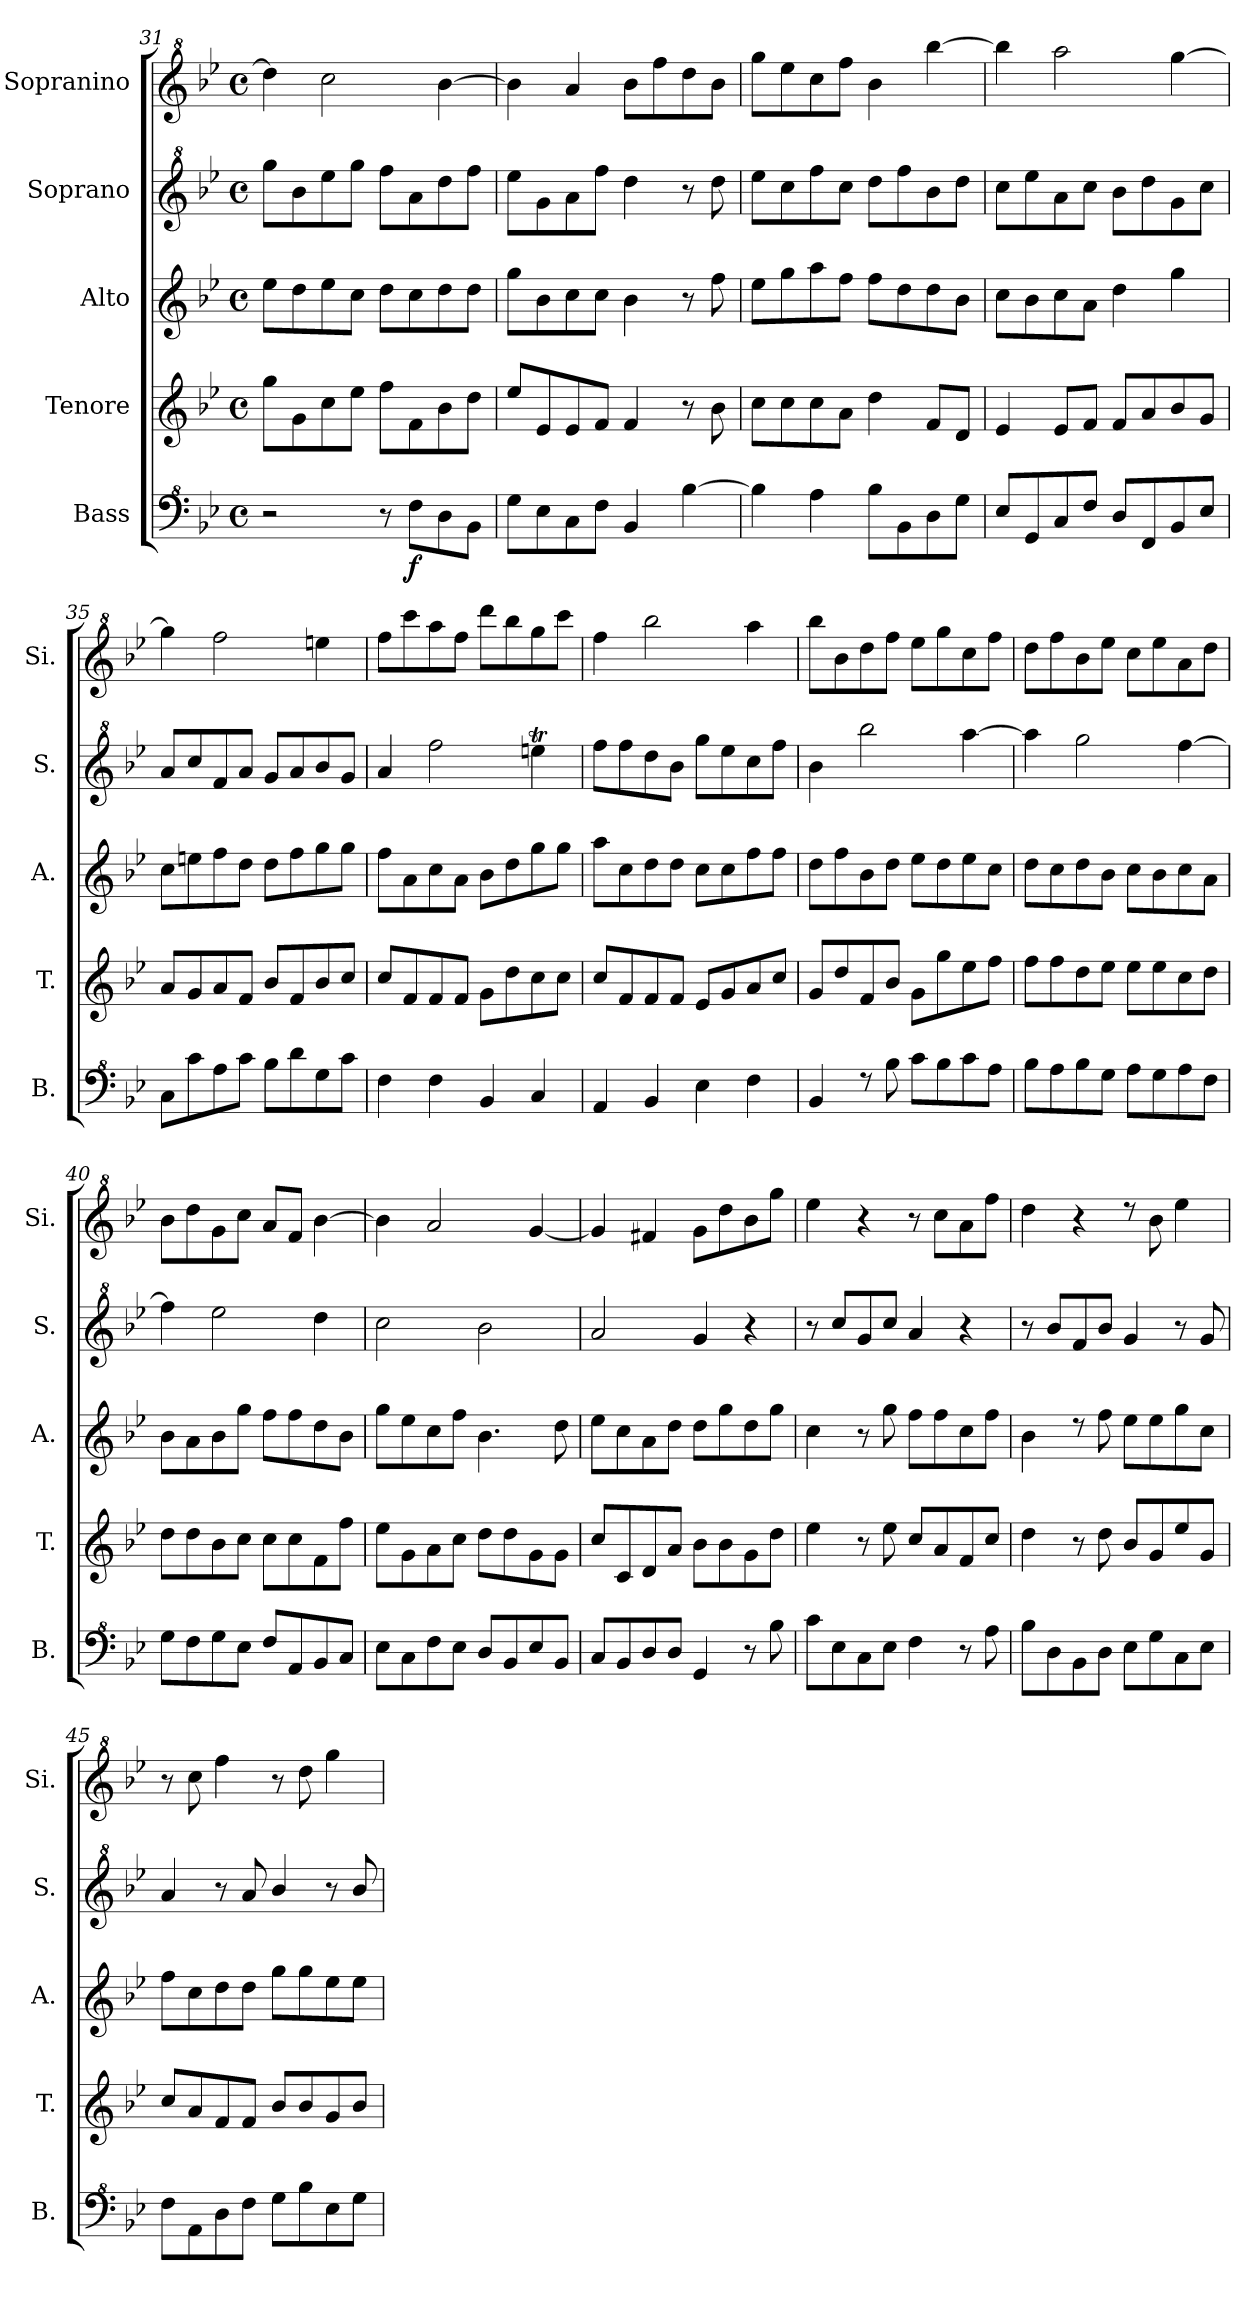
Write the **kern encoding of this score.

**kern	**dynam	**kern	**kern	**kern	**kern
*part5	*part5	*part4	*part3	*part2	*part1
*staff5	*staff5	*staff4	*staff3	*staff2	*staff1
*I"Bass	*	*I"Tenore	*I"Alto	*I"Soprano	*I"Sopranino
*I'B.	*	*I'T.	*I'A.	*I'S.	*I'Si.
*clefF^4	*	*clefG2	*clefG2	*clefG^2	*clefG^2
*k[b-e-]	*	*k[b-e-]	*k[b-e-]	*k[b-e-]	*k[b-e-]
*M4/4	*	*M4/4	*M4/4	*M4/4	*M4/4
*met(c)	*	*met(c)	*met(c)	*met(c)	*met(c)
=31	=31	=31	=31	=31	=31
2r	.	8gg\L	8ee-\L	8ggg\L	4ddd\]
.	.	8g\	8dd\	8bb-\	.
.	.	8cc\	8ee-\	8eee-\	2ccc\
.	.	8ee-\J	8cc\J	8ggg\J	.
8r	.	8ff\L	8dd\L	8fff\L	.
!	!LO:DY:b	!	!	!	!
8f\L	f	8f\	8cc\	8aa\	.
8d\	.	8b-\	8dd\	8ddd\	[4bb-\
8B-\J	.	8dd\J	8dd\J	8fff\J	.
=32	=32	=32	=32	=32	=32
8g\L	.	8ee-/L	8gg\L	8eee-\L	4bb-\]
8e-\	.	8e-/	8b-\	8gg\	.
8c\	.	8e-/	8cc\	8aa\	4aa/
8f\J	.	8f/J	8cc\J	8fff\J	.
4B-/	.	4f/	4b-\	4ddd\	8bb-\L
.	.	.	.	.	8fff\
[4b-\	.	8r	8r	8r	8ddd\
.	.	8b-\	8ff\	8ddd\	8bb-\J
!!LO:LB:g=z
=33	=33	=33	=33	=33	=33
4b-\]	.	8cc\L	8ee-\L	8eee-\L	8ggg\L
.	.	8cc\	8gg\	8ccc\	8eee-\
4a\	.	8cc\	8aa\	8fff\	8ccc\
.	.	8a\J	8ff\J	8ccc\J	8fff\J
8b-\L	.	4dd\	8ff\L	8ddd\L	4bb-\
8B-\	.	.	8dd\	8fff\	.
8d\	.	8f/L	8dd\	8bb-\	[4bbb-\
8g\J	.	8d/J	8b-\J	8ddd\J	.
=34	=34	=34	=34	=34	=34
8e-/L	.	4e-/	8cc\L	8ccc\L	4bbb-\]
8G/	.	.	8b-\	8eee-\	.
8c/	.	8e-/L	8cc\	8aa\	2aaa\
8f/J	.	8f/J	8a\J	8ccc\J	.
8d/L	.	8f/L	4dd\	8bb-\L	.
8F/	.	8a/	.	8ddd\	.
8B-/	.	8b-/	4gg\	8gg\	[4ggg\
8e-/J	.	8g/J	.	8ccc\J	.
=35	=35	=35	=35	=35	=35
8c\L	.	8a/L	8cc\L	8aa/L	4ggg\]
8cc\	.	8g/	8een\	8ccc/	.
8a\	.	8a/	8ff\	8ff/	2fff\
8cc\J	.	8f/J	8dd\J	8aa/J	.
8b-\L	.	8b-/L	8dd\L	8gg/L	.
8dd\	.	8f/	8ff\	8aa/	.
8g\	.	8b-/	8gg\	8bb-/	4eeen\
8cc\J	.	8cc/J	8gg\J	8gg/J	.
=36	=36	=36	=36	=36	=36
4f\	.	8cc/L	8ff\L	4aa/	8fff\L
.	.	8f/	8a\	.	8cccc\
4f\	.	8f/	8cc\	2fff\	8aaa\
.	.	8f/J	8a\J	.	8fff\J
4B-/	.	8g\L	8b-\L	.	8dddd\L
.	.	8dd\	8dd\	.	8bbb-\
4c/	.	8cc\	8gg\	4eeent\	8ggg\
.	.	8cc\J	8gg\J	.	8cccc\J
=37	=37	=37	=37	=37	=37
4A/	.	8cc/L	8aa\L	8fff\L	4fff\
.	.	8f/	8cc\	8fff\	.
4B-/	.	8f/	8dd\	8ddd\	2bbb-\
.	.	8f/J	8dd\J	8bb-\J	.
4e-\	.	8e-/L	8cc\L	8ggg\L	.
.	.	8g/	8cc\	8eee-\	.
4f\	.	8a/	8ff\	8ccc\	4aaa\
.	.	8cc/J	8ff\J	8fff\J	.
=38	=38	=38	=38	=38	=38
4B-/	.	8g/L	8dd\L	4bb-\	8bbb-\L
.	.	8dd/	8ff\	.	8bb-\
8rf	.	8f/	8b-\	2bbb-\	8ddd\
8b-\	.	8b-/J	8dd\J	.	8fff\J
8cc\L	.	8g\L	8ee-\L	.	8eee-\L
8b-\	.	8gg\	8dd\	.	8ggg\
8cc\	.	8ee-\	8ee-\	[4aaa\	8ccc\
8a\J	.	8ff\J	8cc\J	.	8fff\J
=39	=39	=39	=39	=39	=39
8b-\L	.	8ff\L	8dd\L	4aaa\]	8ddd\L
8a\	.	8ff\	8cc\	.	8fff\
8b-\	.	8dd\	8dd\	2ggg\	8bb-\
8g\J	.	8ee-\J	8b-\J	.	8eee-\J
8a\L	.	8ee-\L	8cc\L	.	8ccc\L
8g\	.	8ee-\	8b-\	.	8eee-\
8a\	.	8cc\	8cc\	[4fff\	8aa\
8f\J	.	8dd\J	8a\J	.	8ddd\J
=40	=40	=40	=40	=40	=40
8g\L	.	8dd\L	8b-\L	4fff\]	8bb-\L
8f\	.	8dd\	8a\	.	8ddd\
8g\	.	8b-\	8b-\	2eee-\	8gg\
8e-\J	.	8cc\J	8gg\J	.	8ccc\J
8f/L	.	8cc\L	8ff\L	.	8aa/L
8A/	.	8cc\	8ff\	.	8ff/J
8B-/	.	8f\	8dd\	4ddd\	[4bb-\
8c/J	.	8ff\J	8b-\J	.	.
=41	=41	=41	=41	=41	=41
8e-\L	.	8ee-\L	8gg\L	2ccc\	4bb-\]
8c\	.	8g\	8ee-\	.	.
8f\	.	8a\	8cc\	.	2aa/
8e-\J	.	8cc\J	8ff\J	.	.
8d/L	.	8dd\L	4.b-\	2bb-\	.
8B-/	.	8dd\	.	.	.
8e-/	.	8g\	.	.	[4gg/
8B-/J	.	8g\J	8dd\	.	.
=42	=42	=42	=42	=42	=42
8c/L	.	8cc/L	8ee-\L	2aa/	4gg/]
8B-/	.	8c/	8cc\	.	.
8d/	.	8d/	8a\	.	4ff#X/
8d/J	.	8a/J	8dd\J	.	.
4G/	.	8b-\L	8dd\L	4gg/	8gg\L
.	.	8b-\	8gg\	.	8ddd\
8r	.	8g\	8dd\	4r	8bb-\
8b-\	.	8dd\J	8gg\J	.	8ggg\J
!!LO:LB:g=z
=43	=43	=43	=43	=43	=43
8cc\L	.	4ee-\	4cc\	8r	4eee-\
8e-\	.	.	.	8ccc/L	.
8c\	.	8r	8r	8gg/	4r
8e-\J	.	8ee-\	8gg\	8ccc/J	.
4f\	.	8cc/L	8ff\L	4aa/	8r
.	.	8a/	8ff\	.	8ccc\L
8r	.	8f/	8cc\	4r	8aa\
8a\	.	8cc/J	8ff\J	.	8fff\J
=44	=44	=44	=44	=44	=44
8b-\L	.	4dd\	4b-\	8r	4ddd\
8d\	.	.	.	8bb-/L	.
8B-\	.	8r	8rdd	8ff/	4r
8d\J	.	8dd\	8ff\	8bb-/J	.
8e-\L	.	8b-/L	8ee-\L	4gg/	8rddd
8g\	.	8g/	8ee-\	.	8bb-\
8c\	.	8ee-/	8gg\	8r	4eee-\
8e-\J	.	8g/J	8cc\J	8gg/	.
=45	=45	=45	=45	=45	=45
8f\L	.	8cc/L	8ff\L	4aa/	8r
8A\	.	8a/	8cc\	.	8ccc\
8d\	.	8f/	8dd\	8r	4fff\
8f\J	.	8f/J	8dd\J	8aa/	.
8g\L	.	8b-/L	8gg\L	4bb-/	8r
8b-\	.	8b-/	8gg\	.	8ddd\
8e-\	.	8g/	8ee-\	8r	4ggg\
8g\J	.	8b-/J	8ee-\J	8bb-/	.
=	=	=	=	=	=
*-	*-	*-	*-	*-	*-
